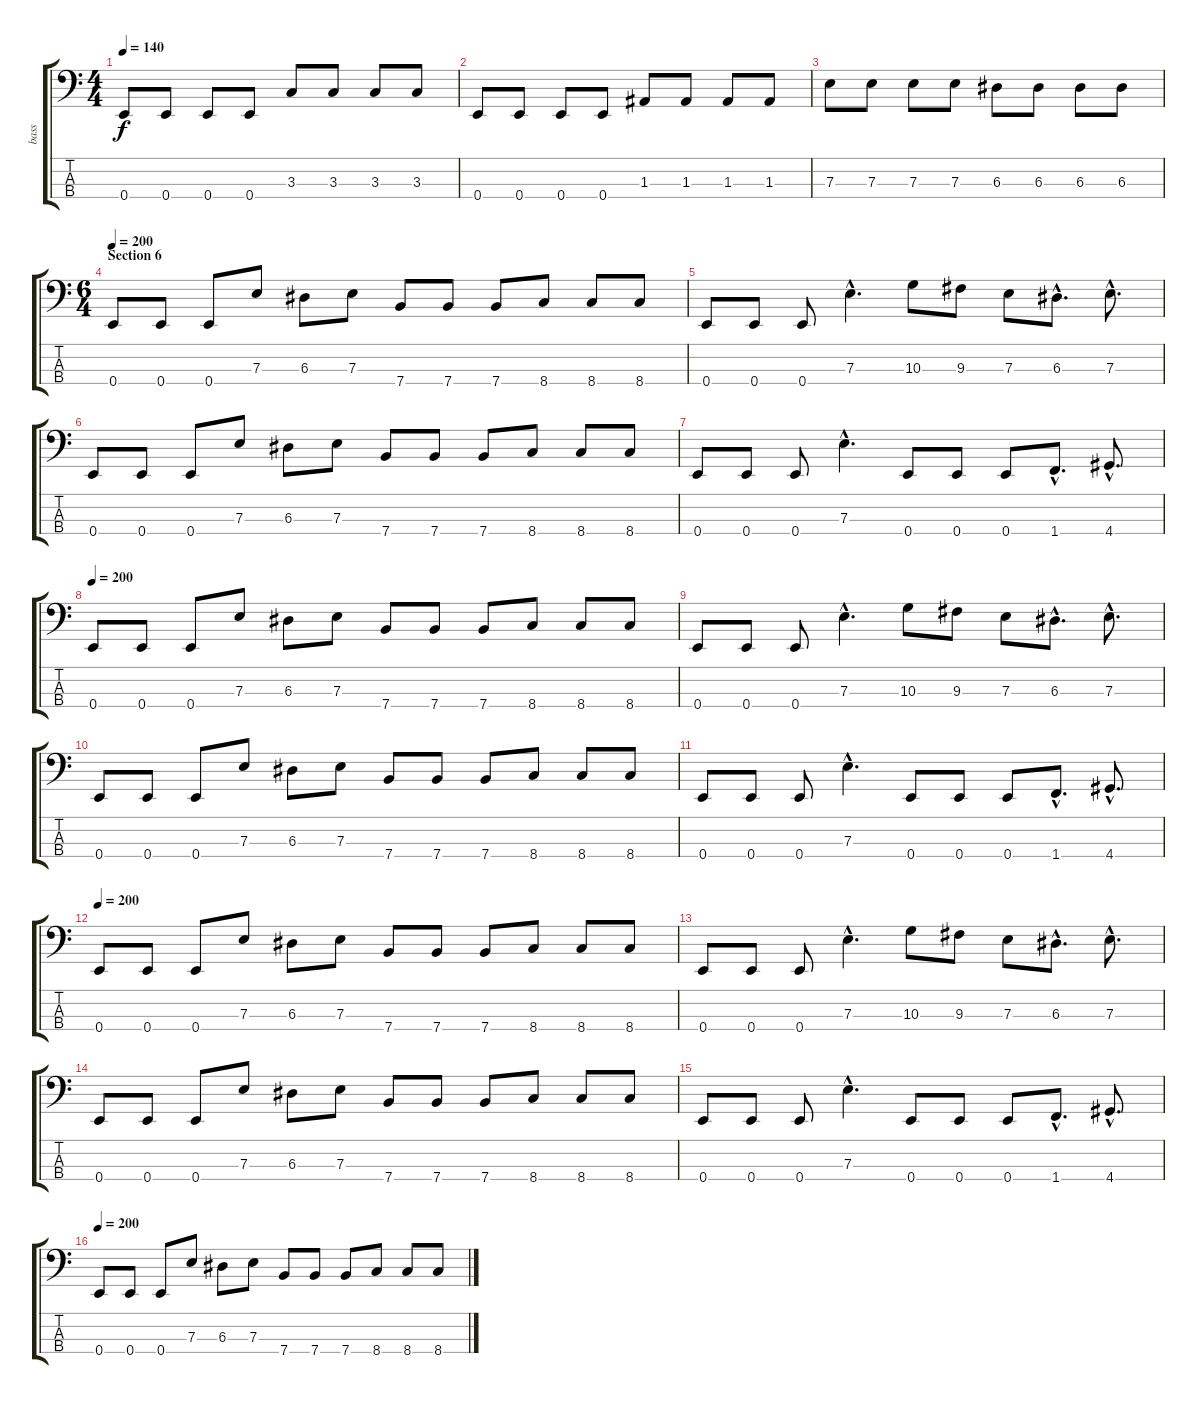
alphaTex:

\track ("bass" "bass") {instrument electricbassfinger}
\staff {score tabs}
\tuning (G2 D2 A1 E1) {hide}
\ts (4 4)
\tempo 140
\clef f4
\ks c
0.4.8{dy f} 0.4.8 0.4.8 0.4.8 3.3.8 3.3.8 3.3.8 3.3.8 |
0.4.8 0.4.8 0.4.8 0.4.8 1.3.8 1.3.8 1.3.8 1.3.8 |
7.3.8 7.3.8 7.3.8 7.3.8 6.3.8 6.3.8 6.3.8 6.3.8 |
\ts (6 4)
\section ("" "Section 6")
\tempo 200
0.4.8 0.4.8 0.4.8 7.3.8 6.3.8 7.3.8 7.4.8 7.4.8 7.4.8 8.4.8 8.4.8 8.4.8 |
0.4.8 0.4.8 0.4.8 7.3{hac}.4{d} 10.3.8 9.3.8 7.3.8 6.3{hac}.8{d} 7.3{hac}.8{d} |
0.4.8 0.4.8 0.4.8 7.3.8 6.3.8 7.3.8 7.4.8 7.4.8 7.4.8 8.4.8 8.4.8 8.4.8 |
0.4.8 0.4.8 0.4.8 7.3{hac}.4{d} 0.4.8 0.4.8 0.4.8 1.4{hac}.8{d} 4.4{hac}.8{d} |
\tempo 200
0.4.8 0.4.8 0.4.8 7.3.8 6.3.8 7.3.8 7.4.8 7.4.8 7.4.8 8.4.8 8.4.8 8.4.8 |
0.4.8 0.4.8 0.4.8 7.3{hac}.4{d} 10.3.8 9.3.8 7.3.8 6.3{hac}.8{d} 7.3{hac}.8{d} |
0.4.8 0.4.8 0.4.8 7.3.8 6.3.8 7.3.8 7.4.8 7.4.8 7.4.8 8.4.8 8.4.8 8.4.8 |
0.4.8 0.4.8 0.4.8 7.3{hac}.4{d} 0.4.8 0.4.8 0.4.8 1.4{hac}.8{d} 4.4{hac}.8{d} |
\tempo 200
0.4.8 0.4.8 0.4.8 7.3.8 6.3.8 7.3.8 7.4.8 7.4.8 7.4.8 8.4.8 8.4.8 8.4.8 |
0.4.8 0.4.8 0.4.8 7.3{hac}.4{d} 10.3.8 9.3.8 7.3.8 6.3{hac}.8{d} 7.3{hac}.8{d} |
0.4.8 0.4.8 0.4.8 7.3.8 6.3.8 7.3.8 7.4.8 7.4.8 7.4.8 8.4.8 8.4.8 8.4.8 |
0.4.8 0.4.8 0.4.8 7.3{hac}.4{d} 0.4.8 0.4.8 0.4.8 1.4{hac}.8{d} 4.4{hac}.8{d} |
\tempo 200
0.4.8 0.4.8 0.4.8 7.3.8 6.3.8 7.3.8 7.4.8 7.4.8 7.4.8 8.4.8 8.4.8 8.4.8
